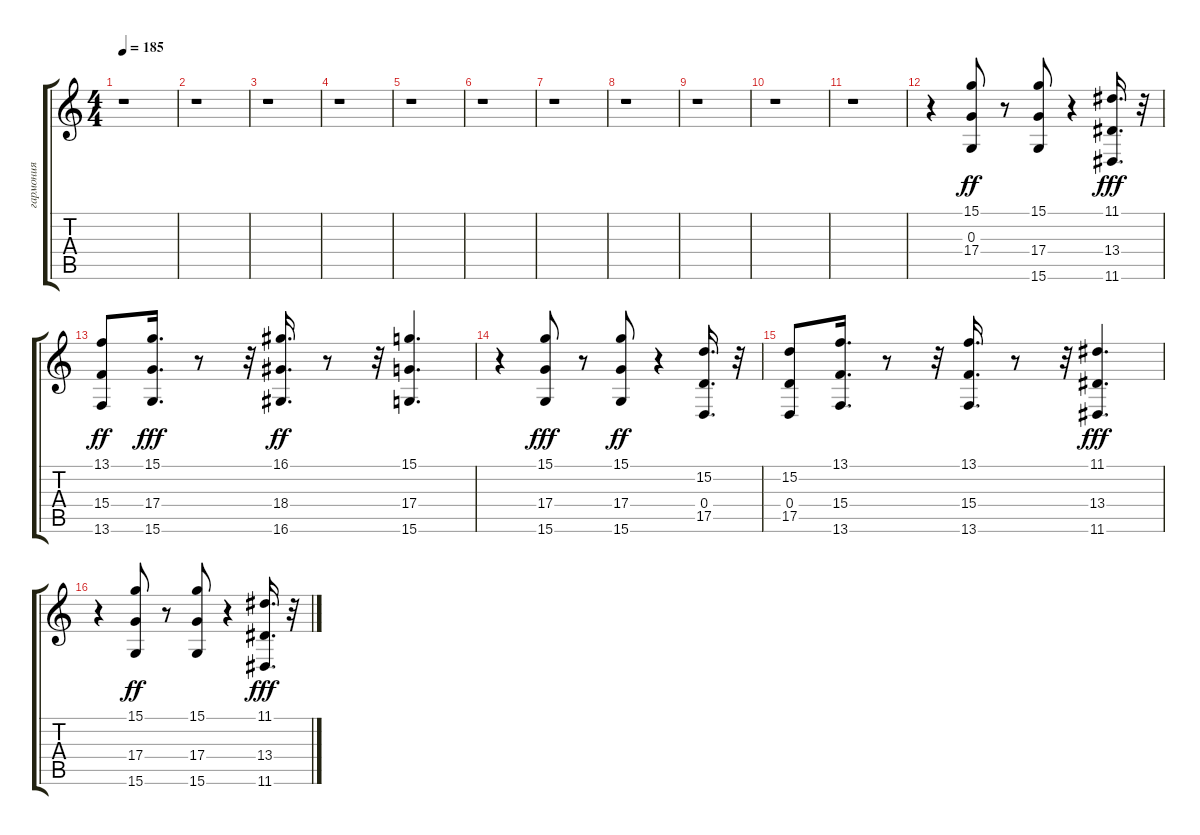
\track ("гармония" "гармония") {instrument brasssection}
\staff {score tabs}
\tuning (E4 B3 G3 D3 A2 E2) {hide}
\ts (4 4)
\tempo 185
\clef g2
\ks c
r.1{dy fff} |
r.1 |
r.1 |
r.1 |
r.1 |
r.1 |
r.1 |
r.1 |
r.1 |
r.1 |
r.1 |
r.4 (15.1 0.3 17.4).8{dy ff} r.8 (15.1 17.4 15.6).8 r.4 (11.1 13.4 11.6).16{d dy fff} r.32 |
(13.1 15.4 13.6).8{dy ff} (15.1 17.4 15.6).16{d dy fff} r.8 r.32 (16.1 18.4 16.6).16{d dy ff} r.8 r.32 (15.1 17.4 15.6).4{d} |
r.4 (15.1 17.4 15.6).8{dy fff} r.8 (15.1 17.4 15.6).8{dy ff} r.4 (15.2 0.4 17.5).16{d} r.32 |
(15.2 0.4 17.5).8 (13.1 15.4 13.6).16{d} r.8 r.32 (13.1 15.4 13.6).16{d} r.8 r.32 (11.1 13.4 11.6).4{d dy fff} |
r.4 (15.1 17.4 15.6).8{dy ff} r.8 (15.1 17.4 15.6).8 r.4 (11.1 13.4 11.6).16{d dy fff} r.32
